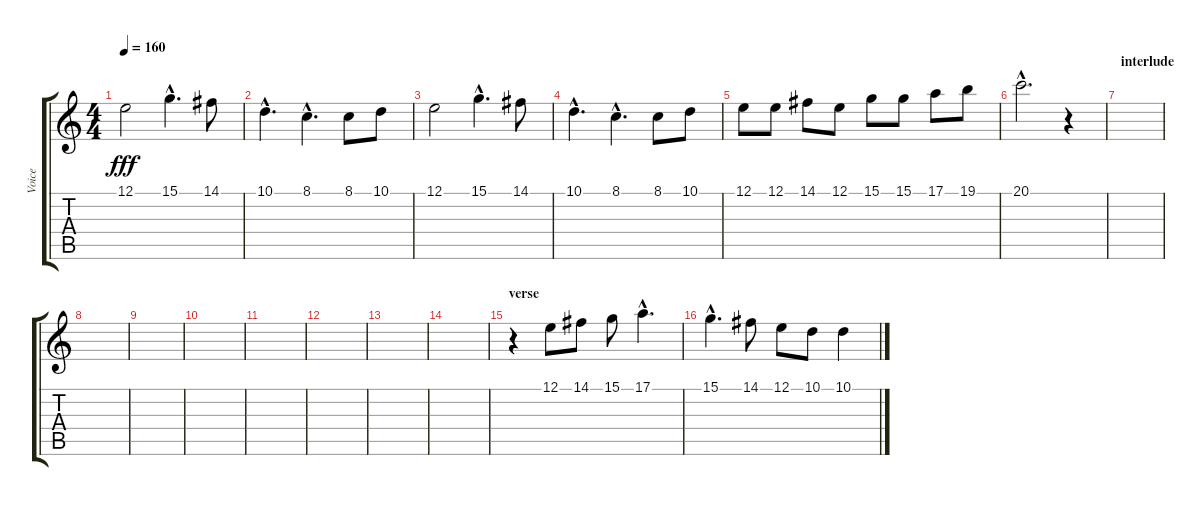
\track ("Voice" "Voice") {instrument choiraahs}
\staff {score tabs}
\tuning (E4 B3 G3 D3 A2 E2) {hide}
\ts (4 4)
\tempo 160
\clef g2
\ks c
12.1.2{dy fff} 15.1{hac}.4{d} 14.1.8 |
10.1{hac}.4{d} 8.1{hac}.4{d} 8.1.8 10.1.8 |
12.1.2 15.1{hac}.4{d} 14.1.8 |
10.1{hac}.4{d} 8.1{hac}.4{d} 8.1.8 10.1.8 |
12.1.8 12.1.8 14.1.8 12.1.8 15.1.8 15.1.8 17.1.8 19.1.8 |
20.1{hac}.2{d} r.4 |
\section ("" "interlude")
|
|
|
|
|
|
|
|
\section ("" "verse")
r.4 12.1.8 14.1.8 15.1.8 17.1{hac}.4{d} |
15.1{hac}.4{d} 14.1.8 12.1.8 10.1.8 10.1.4
